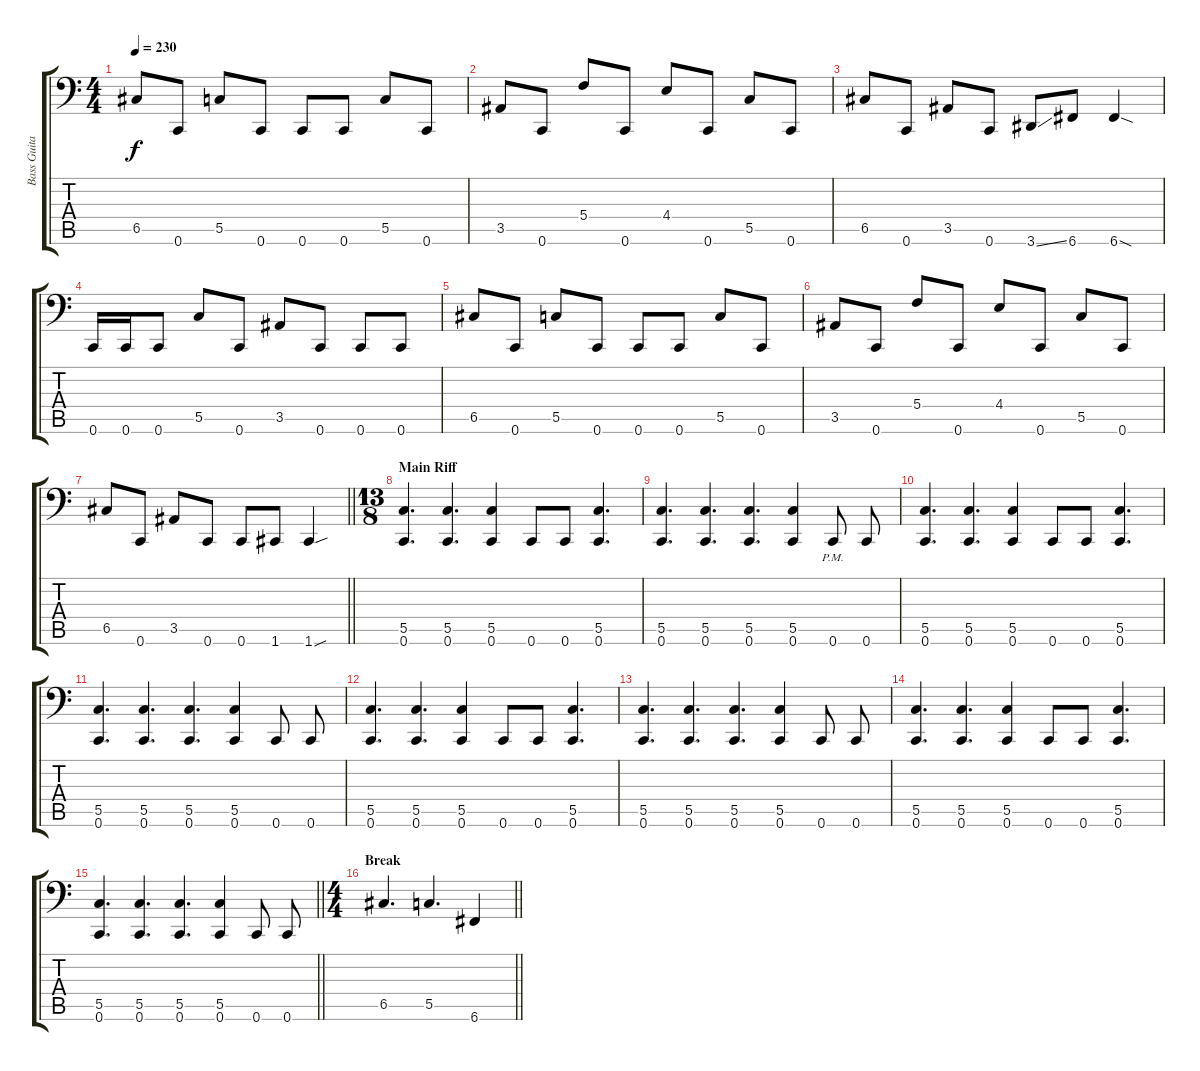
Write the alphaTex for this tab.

\track ("Bass Guitar" "Bass Guita") {instrument electricbassfinger}
\staff {score tabs}
\tuning (D3 A2 F2 C2 G1 C1) {hide}
\ts (4 4)
\tempo 230
\clef f4
\ks c
6.5.8{dy f} 0.6.8 5.5.8 0.6.8 0.6.8 0.6.8 5.5.8 0.6.8 |
3.5.8 0.6.8 5.4.8 0.6.8 4.4.8 0.6.8 5.5.8 0.6.8 |
6.5.8 0.6.8 3.5.8 0.6.8 3.6{ss}.8 6.6.8 6.6{sod}.4 |
0.6.16 0.6.16 0.6.8 5.5.8 0.6.8 3.5.8 0.6.8 0.6.8 0.6.8 |
6.5.8 0.6.8 5.5.8 0.6.8 0.6.8 0.6.8 5.5.8 0.6.8 |
3.5.8 0.6.8 5.4.8 0.6.8 4.4.8 0.6.8 5.5.8 0.6.8 |
\barLineRight lightlight
6.5.8 0.6.8 3.5.8 0.6.8 0.6.8 1.6.8 1.6{sou}.4 |
\ts (13 8)
\section ("" "Main Riff")
(5.5 0.6).4{d} (5.5 0.6).4{d} (5.5 0.6).4 0.6.8 0.6.8 (5.5 0.6).4{d} |
(5.5 0.6).4{d} (5.5 0.6).4{d} (5.5 0.6).4{d} (5.5 0.6).4 0.6{pm}.8 0.6.8 |
(5.5 0.6).4{d} (5.5 0.6).4{d} (5.5 0.6).4 0.6.8 0.6.8 (5.5 0.6).4{d} |
(5.5 0.6).4{d} (5.5 0.6).4{d} (5.5 0.6).4{d} (5.5 0.6).4 0.6.8 0.6.8 |
(5.5 0.6).4{d} (5.5 0.6).4{d} (5.5 0.6).4 0.6.8 0.6.8 (5.5 0.6).4{d} |
(5.5 0.6).4{d} (5.5 0.6).4{d} (5.5 0.6).4{d} (5.5 0.6).4 0.6.8 0.6.8 |
(5.5 0.6).4{d} (5.5 0.6).4{d} (5.5 0.6).4 0.6.8 0.6.8 (5.5 0.6).4{d} |
\barLineRight lightlight
(5.5 0.6).4{d} (5.5 0.6).4{d} (5.5 0.6).4{d} (5.5 0.6).4 0.6.8 0.6.8 |
\ts (4 4)
\section ("" "Break")
\barLineRight lightlight
6.5.4{d} 5.5.4{d} 6.6.4
